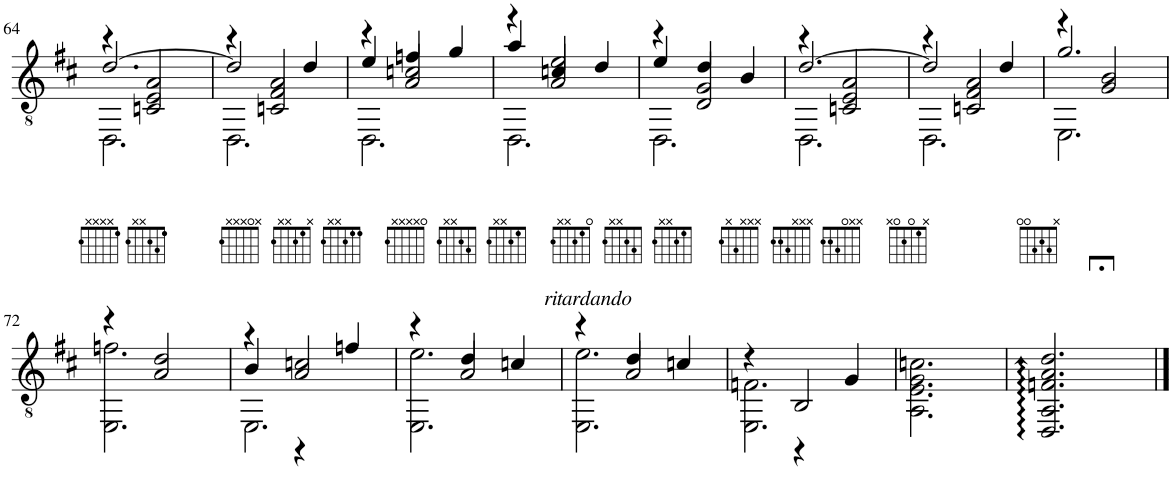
**kern
*part1
*staff1
*I"Piano
*I'Pno.
!!LO:PB:g=z
*clefGv2
*k[f#c#]
*M3/4
=64
*^
*	*^
4r	2.DD\	[2.d/
2Cn/ 2E/ 2A/	.	.
=65	=65	=65
4r	2.DD\	2d/]
2Cn/ 2F#/ 2A/	.	.
.	.	4d/
=66	=66	=66
4r	2.DD\	4e/
2A/ 2cn/	.	4fn/
.	.	4g/
=67	=67	=67
4r	2.DD\	4a/
2A/ 2e/	.	4cn/
.	.	4d/
=68	=68	=68
4r	2.DD\	4e/
2D/ 2G/	.	4d/
.	.	4B/
=69	=69	=69
4r	2.DD\	[2.d/
2Cn/ 2E/ 2A/	.	.
=70	=70	=70
4r	2.DD\	2d/]
2Cn/ 2F#/ 2A/	.	.
.	.	4d/
=71	=71	=71
4r	2.EE\	2.g/
2G/ 2B/	.	.
*	*v	*v
!!LO:LB:g=z
=72	=72
4r	2.EE\ 2.fn\
2A/ 2d/	.
=73	=73
*	*^
4r	2.EE\	4B/
2A/ 2cn/	.	4r
.	.	4fn/
=74	=74	=74
4r	2.EE\ 2.e\	4ryy
2A/	.	4d/
.	.	4cn/
=75	=75	=75
!LO:TX:a:i:t=ritardando	!	!
4r	2.EE\ 2.e\	4ryy
2A/	.	4d/
.	.	4cn/
=76	=76	=76
4r	2.EE\ 2.Fn\	4ryy
2BB/	.	4r
.	.	4G/
*	*v	*v
=77	=77
2.ryy	2.AA\ 2.E\ 2.G\ 2.cn\
=78	=78
2.DD/;< 2.AA/;< 2.Fn/;< 2.A/;< 2.d/;<	4ryy
.	8ryy
.	8ryy
.	4eee
*v	*v
==
*-
